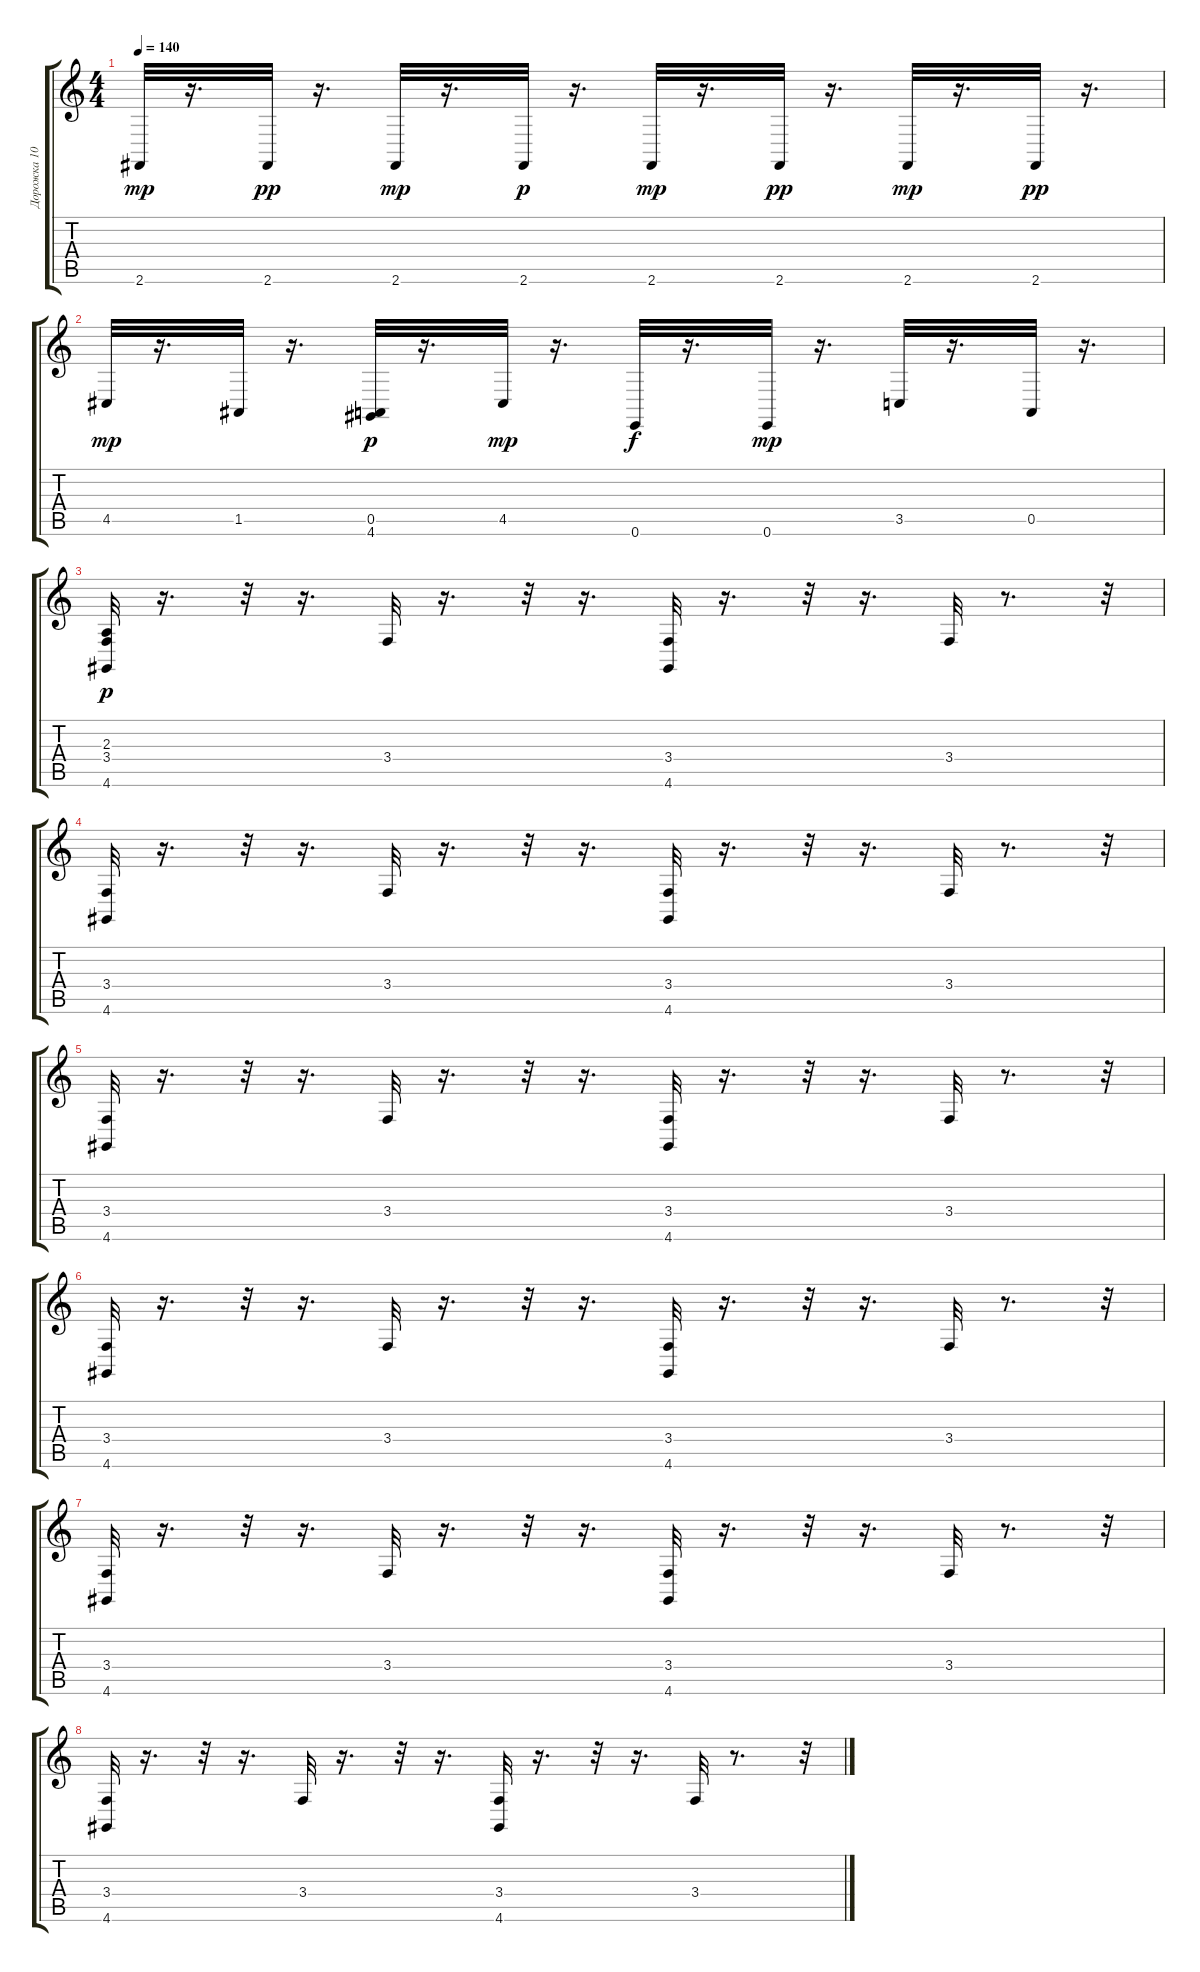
\track ("Дорожка 10" "Дорожка 10") {instrument lead1square}
\staff {score tabs}
\tuning (E4 B3 G3 D3 A2 E2) {hide}
\ts (4 4)
\tempo 140
\clef g2
\ks c
2.6.32{dy mp} r.16{d} 2.6.32{dy pp} r.16{d} 2.6.32{dy mp} r.16{d} 2.6.32{dy p} r.16{d} 2.6.32{dy mp} r.16{d} 2.6.32{dy pp} r.16{d} 2.6.32{dy mp} r.16{d} 2.6.32{dy pp} r.16{d} |
4.5.32{dy mp} r.16{d} 1.5.32 r.16{d} (0.5 4.6).32{dy p} r.16{d} 4.5.32{dy mp} r.16{d} 0.6.32{dy f} r.16{d} 0.6.32{dy mp} r.16{d} 3.5.32 r.16{d} 0.5.32 r.16{d} |
(2.3 3.4 4.6).32{dy p} r.16{d} r.32 r.16{d} 3.4.32 r.16{d} r.32 r.16{d} (3.4 4.6).32 r.16{d} r.32 r.16{d} 3.4.32 r.8{d} r.32 |
(3.4 4.6).32 r.16{d} r.32 r.16{d} 3.4.32 r.16{d} r.32 r.16{d} (3.4 4.6).32 r.16{d} r.32 r.16{d} 3.4.32 r.8{d} r.32 |
(3.4 4.6).32 r.16{d} r.32 r.16{d} 3.4.32 r.16{d} r.32 r.16{d} (3.4 4.6).32 r.16{d} r.32 r.16{d} 3.4.32 r.8{d} r.32 |
(3.4 4.6).32 r.16{d} r.32 r.16{d} 3.4.32 r.16{d} r.32 r.16{d} (3.4 4.6).32 r.16{d} r.32 r.16{d} 3.4.32 r.8{d} r.32 |
(3.4 4.6).32 r.16{d} r.32 r.16{d} 3.4.32 r.16{d} r.32 r.16{d} (3.4 4.6).32 r.16{d} r.32 r.16{d} 3.4.32 r.8{d} r.32 |
(3.4 4.6).32 r.16{d} r.32 r.16{d} 3.4.32 r.16{d} r.32 r.16{d} (3.4 4.6).32 r.16{d} r.32 r.16{d} 3.4.32 r.8{d} r.32
